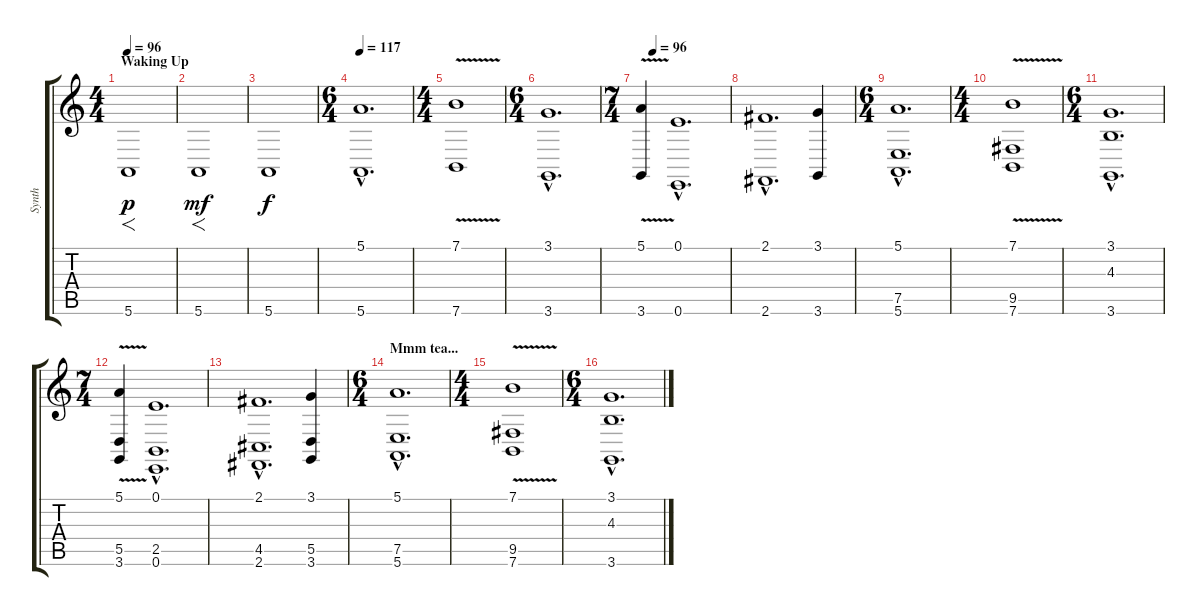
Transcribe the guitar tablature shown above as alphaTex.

\track ("Synth" "Synth") {instrument pad8sweep}
\staff {score tabs}
\tuning (E4 B3 G3 D3 A2 E2) {hide}
\ts (4 4)
\section ("" "Waking Up")
\tempo 96
\clef g2
\ks c
5.6.1{f dy p instrument pad8sweep} |
5.6.1{f dy mf} |
5.6.1{dy f volume 0} |
\ts (6 4)
\tempo 117
(5.1{hac} 5.6{hac}).1{d volume 12} |
\ts (4 4)
(7.1{v} 7.6{v}).1 |
\ts (6 4)
(3.1{hac} 3.6{hac}).1{d} |
\ts (7 4)
\tempo (96 0.14285714285714285)
(5.1{v} 3.6{v}).4 (0.1{hac} 0.6{hac}).1{d} |
(2.1{hac} 2.6{hac}).1{d} (3.1 3.6).4 |
\ts (6 4)
(5.1{hac} 7.5{hac} 5.6{hac}).1{d} |
\ts (4 4)
(7.1{v} 9.5{v} 7.6{v}).1 |
\ts (6 4)
(3.1{hac} 4.3{hac} 3.6{hac}).1{d} |
\ts (7 4)
(5.1{v} 5.5{v} 3.6{v}).4 (0.1{hac} 2.5{hac} 0.6{hac}).1{d} |
(2.1{hac} 4.5{hac} 2.6{hac}).1{d} (3.1 5.5 3.6).4 |
\ts (6 4)
\section ("" "Mmm tea...")
(5.1{hac} 7.5{hac} 5.6{hac}).1{d} |
\ts (4 4)
(7.1{v} 9.5{v} 7.6{v}).1 |
\ts (6 4)
(3.1{hac} 4.3{hac} 3.6{hac}).1{d}
